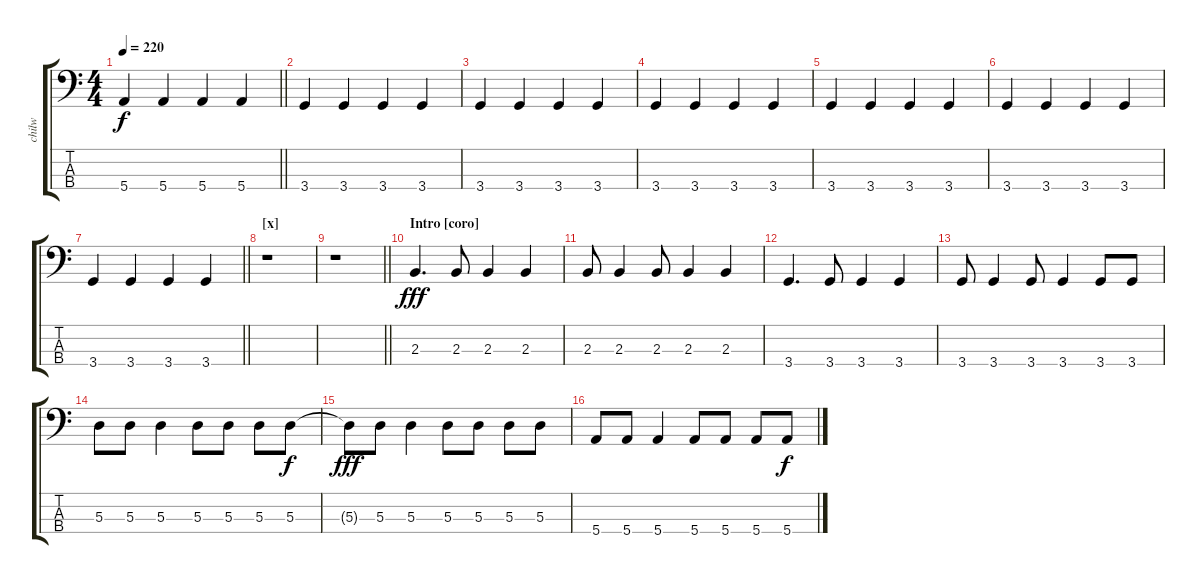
\track ("chilw" "chilw") {instrument electricbasspick}
\staff {score tabs}
\tuning (G2 D2 A1 E1) {hide}
\ts (4 4)
\tempo 220
\clef f4
\barLineRight lightlight
\ks c
5.4.4{dy f} 5.4.4 5.4.4 5.4.4 |
3.4.4 3.4.4 3.4.4 3.4.4 |
3.4.4 3.4.4 3.4.4 3.4.4 |
3.4.4 3.4.4 3.4.4 3.4.4 |
3.4.4 3.4.4 3.4.4 3.4.4 |
3.4.4 3.4.4 3.4.4 3.4.4 |
\barLineRight lightlight
3.4.4 3.4.4 3.4.4 3.4.4 |
\section ("" "[x]")
r.1 |
\barLineRight lightlight
r.1 |
\section ("" "Intro [coro]")
2.3.4{d dy fff} 2.3.8 2.3.4 2.3.4 |
2.3.8 2.3.4 2.3.8 2.3.4 2.3.4 |
3.4.4{d} 3.4.8 3.4.4 3.4.4 |
3.4.8 3.4.4 3.4.8 3.4.4 3.4.8 3.4.8 |
5.3.8 5.3.8 5.3.4 5.3.8 5.3.8 5.3.8 5.3.8{dy f} |
5.3{t}.8{dy fff} 5.3.8 5.3.4 5.3.8 5.3.8 5.3.8 5.3.8 |
5.4.8 5.4.8 5.4.4 5.4.8 5.4.8 5.4.8 5.4.8{dy f}
